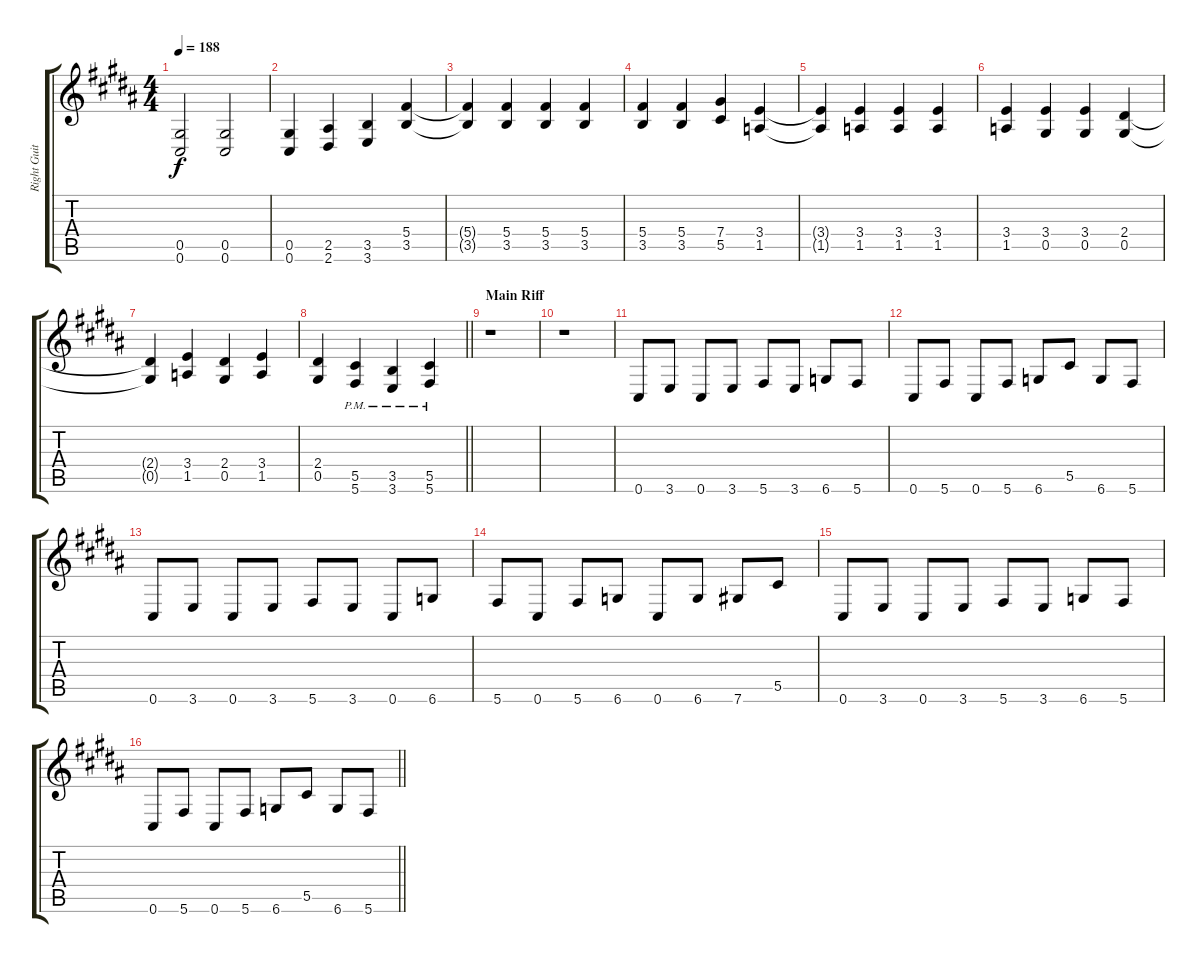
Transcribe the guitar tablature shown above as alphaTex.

\track ("Right Guitar" "Right Guit") {instrument distortionguitar}
\staff {score tabs}
\tuning (Eb4 Bb3 Gb3 Db3 Ab2 Db2) {hide}
\ts (4 4)
\tempo 188
\clef g2
\ks b
(0.5 0.6).2{dy f} (0.5 0.6).2 |
(0.5 0.6).4 (2.5 2.6).4 (3.5 3.6).4 (5.4 3.5).4 |
(5.4{t} 3.5{t}).4 (5.4 3.5).4 (5.4 3.5).4 (5.4 3.5).4 |
(5.4 3.5).4 (5.4 3.5).4 (7.4 5.5).4 (3.4 1.5).4 |
(3.4{t} 1.5{t}).4 (3.4 1.5).4 (3.4 1.5).4 (3.4 1.5).4 |
(3.4 1.5).4 (3.4 0.5).4 (3.4 0.5).4 (2.4 0.5).4 |
(2.4{t} 0.5{t}).4 (3.4 1.5).4 (2.4 0.5).4 (3.4 1.5).4 |
\barLineRight lightlight
(2.4 0.5).4 (5.5{pm} 5.6{pm}).4 (3.5{pm} 3.6{pm}).4 (5.5{pm} 5.6{pm}).4 |
\section ("" "Main Riff")
r.1 |
r.1 |
0.6.8 3.6.8 0.6.8 3.6.8 5.6.8 3.6.8 6.6.8 5.6.8 |
0.6.8 5.6.8 0.6.8 5.6.8 6.6.8 5.5.8 6.6.8 5.6.8 |
0.6.8 3.6.8 0.6.8 3.6.8 5.6.8 3.6.8 0.6.8 6.6.8 |
5.6.8 0.6.8 5.6.8 6.6.8 0.6.8 6.6.8 7.6.8 5.5.8 |
0.6.8 3.6.8 0.6.8 3.6.8 5.6.8 3.6.8 6.6.8 5.6.8 |
\barLineRight lightlight
0.6.8 5.6.8 0.6.8 5.6.8 6.6.8 5.5.8 6.6.8 5.6.8
